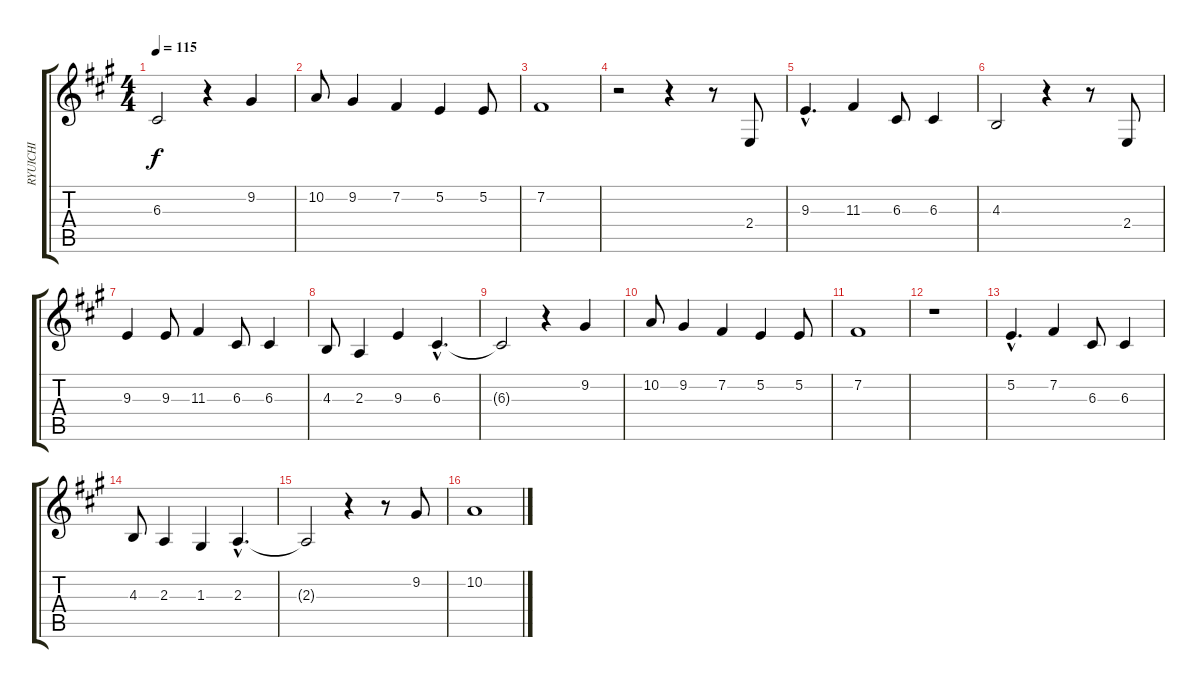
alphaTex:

\track ("RYUICHI" "RYUICHI") {instrument flute}
\staff {score tabs}
\tuning (E4 B3 G3 D3 A2 E2) {hide}
\ts (4 4)
\tempo 115
\clef g2
\ks a
6.3{t}.2{dy f} r.4 9.2.4 |
10.2.8 9.2.4 7.2.4 5.2.4 5.2.8 |
7.2.1 |
r.2 r.4 r.8 2.4.8 |
9.3{hac}.4{d} 11.3.4 6.3.8 6.3.4 |
4.3.2 r.4 r.8 2.4.8 |
9.3.4 9.3.8 11.3.4 6.3.8 6.3.4 |
4.3.8 2.3.4 9.3.4 6.3{hac}.4{d} |
6.3{t}.2 r.4 9.2.4 |
10.2.8 9.2.4 7.2.4 5.2.4 5.2.8 |
7.2.1 |
r.1 |
5.2{hac}.4{d} 7.2.4 6.3.8 6.3.4 |
4.3.8 2.3.4 1.3.4 2.3{hac}.4{d} |
2.3{t}.2 r.4 r.8 9.2.8 |
10.2.1
